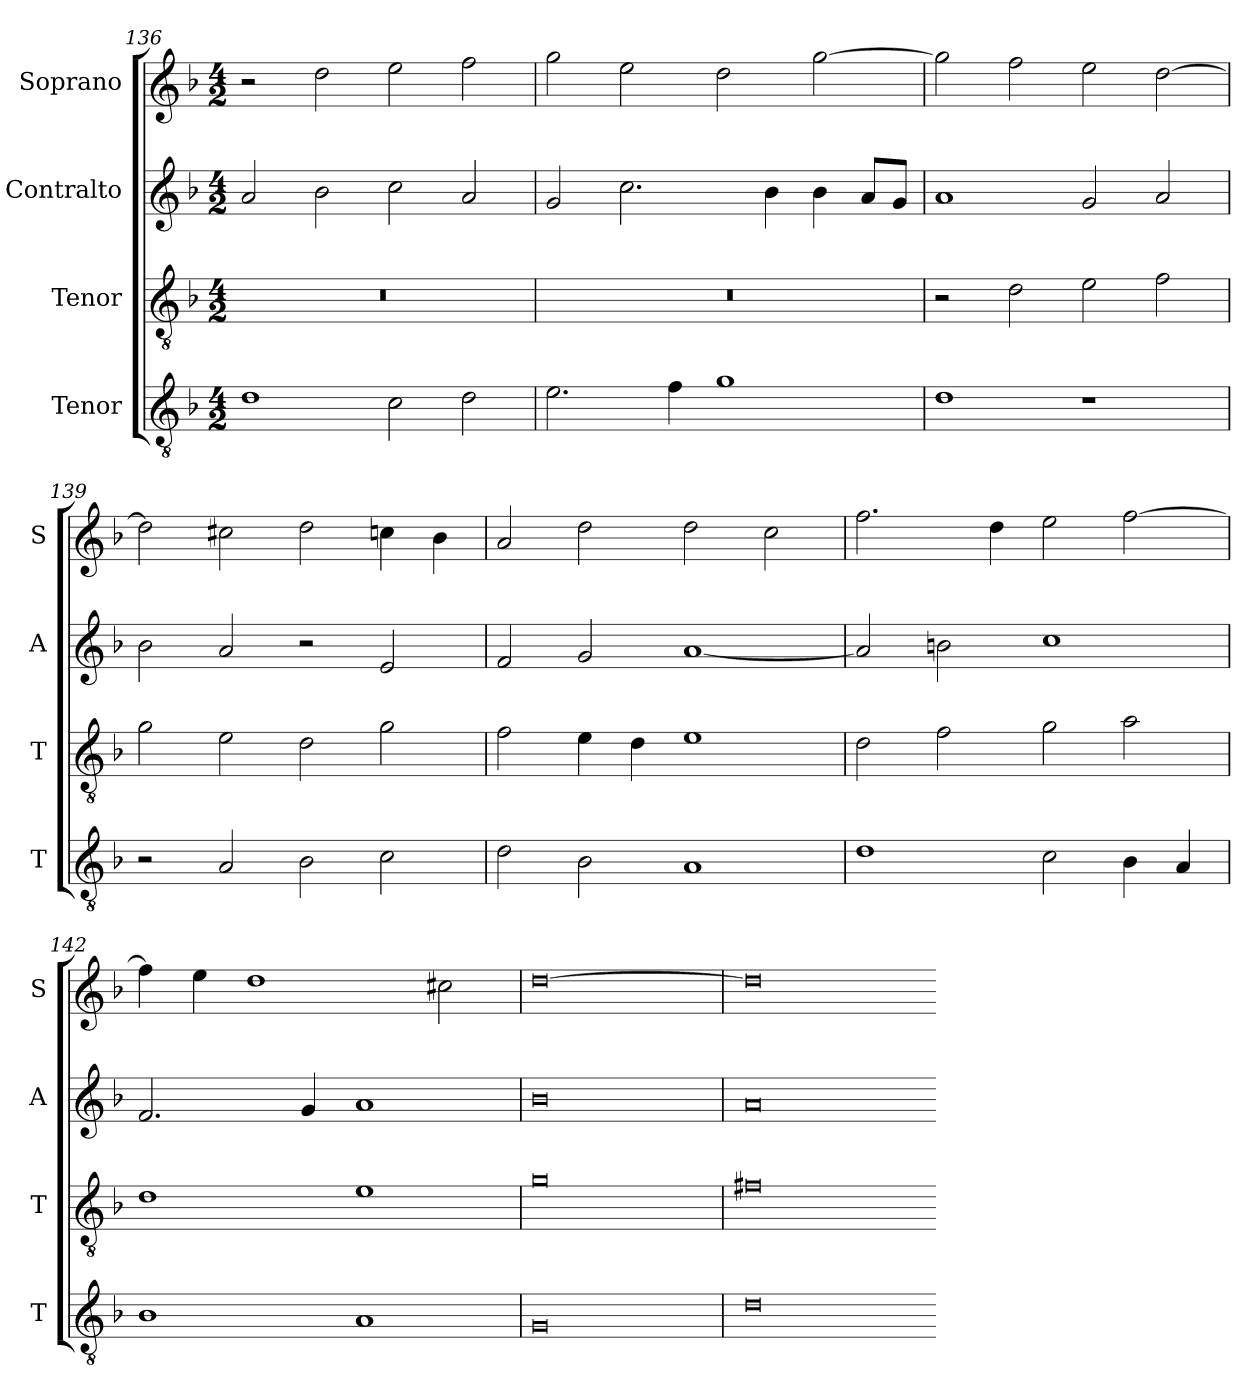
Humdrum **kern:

**kern	**kern	**kern	**kern
*part4	*part3	*part2	*part1
*staff4	*staff3	*staff2	*staff1
*I"Tenor	*I"Tenor	*I"Contralto	*I"Soprano
*I'T	*I'T	*I'A	*I'S
*clefGv2	*clefGv2	*clefG2	*clefG2
*k[b-]	*k[b-]	*k[b-]	*k[b-]
*D:aeo	*D:aeo	*D:aeo	*D:aeo
*M4/2	*M4/2	*M4/2	*M4/2
=136	=136	=136	=136
1d	0r	2a	2r
.	.	2b-	2dd
2c	.	2cc	2ee
2d	.	2a	2ff
=137	=137	=137	=137
2.e	0r	2g	2gg
.	.	2.cc	2ee
4f	.	.	.
1g	.	.	2dd
.	.	4b-	.
.	.	4b-	[2gg
.	.	8a/L	.
.	.	8g/J	.
=138	=138	=138	=138
1d	2r	1a	2gg]
.	2d	.	2ff
1r	2e	2g	2ee
.	2f	2a	[2dd
=139	=139	=139	=139
2r	2g	2b-	2dd]
2A	2e	2a	2cc#X
2B-	2d	2r	2dd
2c	2g	2e	4ccn
.	.	.	4b-
=140	=140	=140	=140
2d	2f	2f	2a
2B-	4e	2g	2dd
.	4d	.	.
1A	1e	[1a	2dd
.	.	.	2cc
=141	=141	=141	=141
1d	2d	2a]	2.ff
.	2f	2bn	.
.	.	.	4dd
2c	2g	1cc	2ee
4B-	2a	.	[2ff
4A	.	.	.
=142	=142	=142	=142
1B-	1d	2.f	4ff]
.	.	.	4ee
.	.	.	1dd
.	.	4g	.
1A	1e	1a	.
.	.	.	2cc#X
=143	=143	=143	=143
0G	0g	0b-	[0dd
=144	=144	=144	=144
0d	0f#X	0a	0dd]
=-	=-	=-	=-
*-	*-	*-	*-
